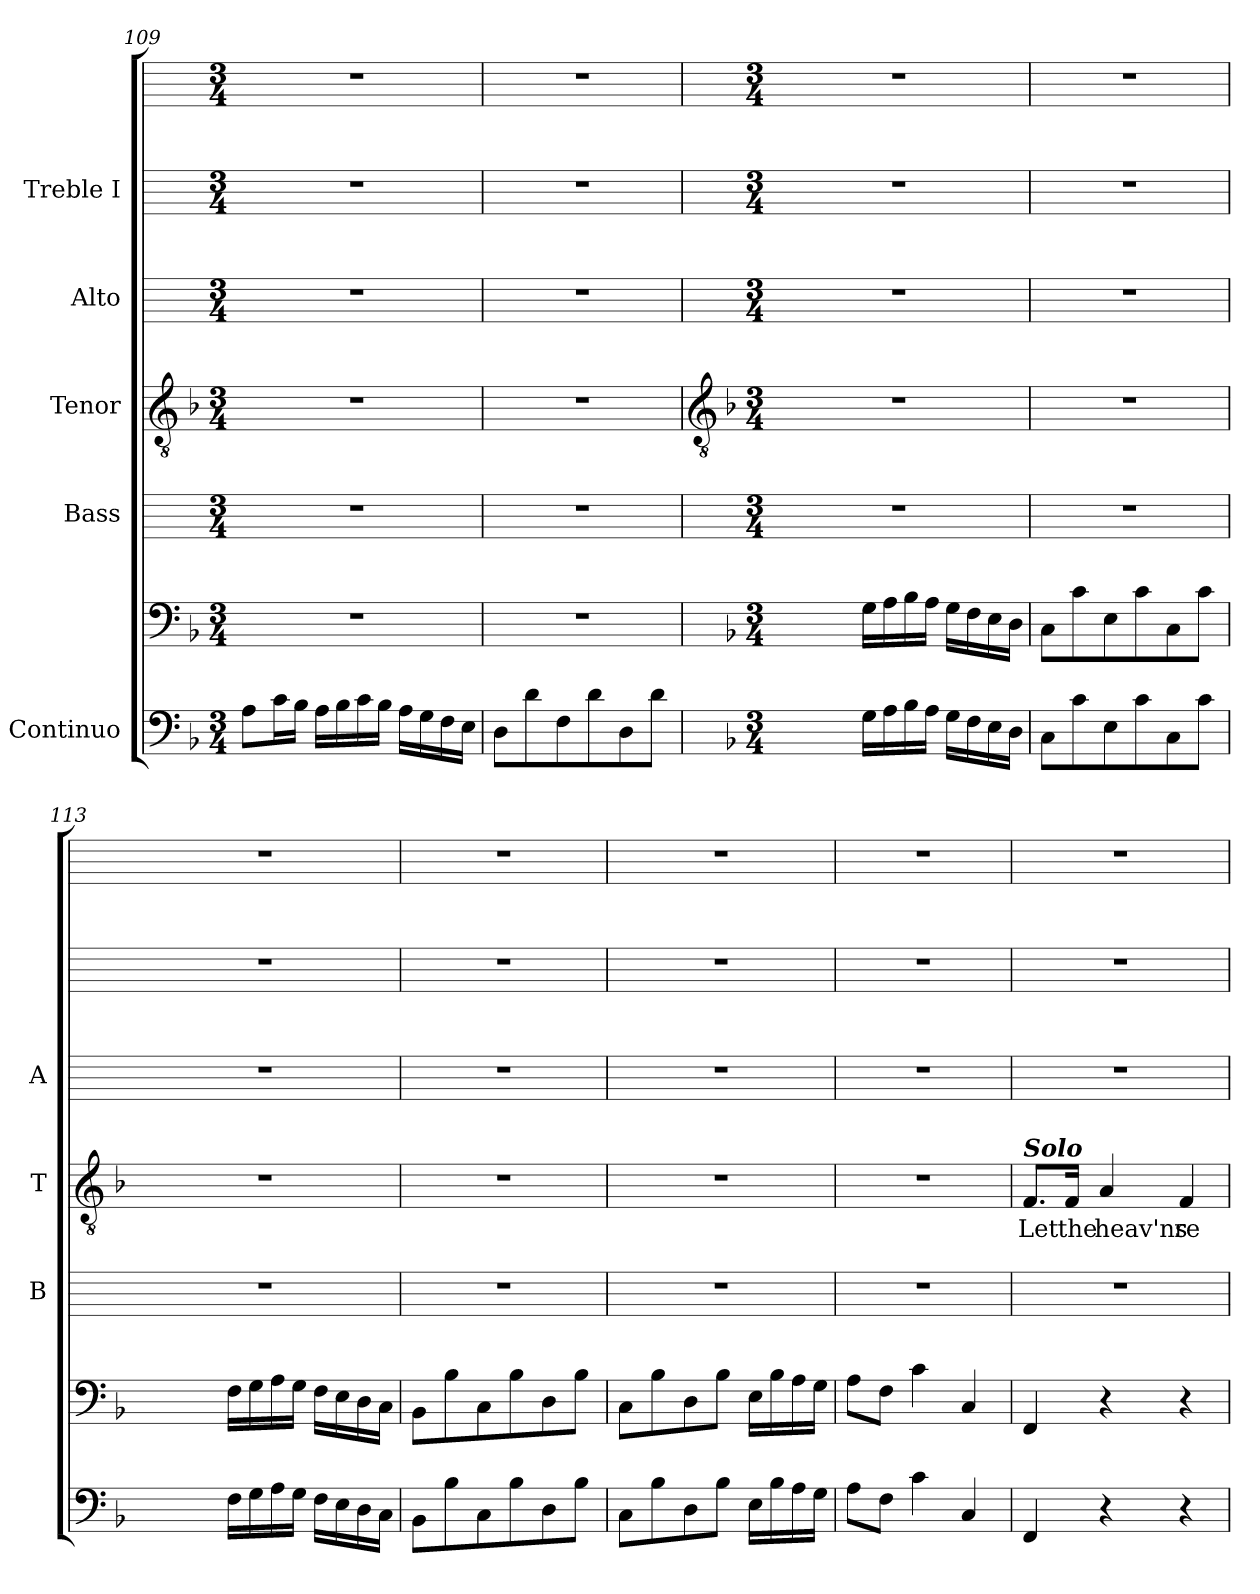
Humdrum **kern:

**kern	**text	**kern	**text	**kern	**kern	**text	**kern	**kern	**kern
*part5	*part5	*part5	*part5	*part4	*part3	*part3	*part2	*part1	*part1
*staff7	*staff7	*staff6	*staff6	*staff5	*staff4	*staff4	*staff3	*staff2	*staff1
*I"Continuo	*	*	*	*I"Bass	*I"Tenor	*	*I"Alto	*I"Treble I	*
*	*	*	*	*I'B	*I'T	*	*I'A	*	*
*clefF4	*	*clefF4	*	*	*clefGv2	*	*	*	*
*k[b-]	*	*k[b-]	*	*	*k[b-]	*	*	*	*
*F:	*	*F:	*	*	*F:	*	*	*	*
*M3/4	*	*M3/4	*	*M3/4	*M3/4	*	*M3/4	*M3/4	*M3/4
=109	=109	=109	=109	=109	=109	=109	=109	=109	=109
!	!	!LO:N:vis=1	!	!	!	!	!	!	!
8AL	.	2.r	.	2.r	2.r	.	2.r	2.r	2.r
16cL	.	.	.	.	.	.	.	.	.
16B-JJ	.	.	.	.	.	.	.	.	.
16ALL	.	.	.	.	.	.	.	.	.
16B-	.	.	.	.	.	.	.	.	.
16c	.	.	.	.	.	.	.	.	.
16B-JJ	.	.	.	.	.	.	.	.	.
16ALL	.	.	.	.	.	.	.	.	.
16G	.	.	.	.	.	.	.	.	.
16F	.	.	.	.	.	.	.	.	.
16EJJ	.	.	.	.	.	.	.	.	.
=110	=110	=110	=110	=110	=110	=110	=110	=110	=110
!	!	!LO:N:vis=1	!	!	!	!	!	!	!
8DL	.	2.r	.	2.r	2.r	.	2.r	2.r	2.r
8d	.	.	.	.	.	.	.	.	.
8F	.	.	.	.	.	.	.	.	.
8d	.	.	.	.	.	.	.	.	.
8D	.	.	.	.	.	.	.	.	.
8dJ	.	.	.	.	.	.	.	.	.
!!LO:LB:g=z
=111	=111	=111	=111	=111	=111	=111	=111	=111	=111
*	*	*	*	*	*clefGv2	*	*	*	*
*k[b-]	*	*k[b-]	*	*	*k[b-]	*	*	*	*
*F:	*	*F:	*	*	*F:	*	*	*	*
*M3/4	*	*M3/4	*	*M3/4	*M3/4	*	*M3/4	*M3/4	*M3/4
!	!LO:LY:b	!	!LO:LY:b	!	!	!	!	!	!
8qqCLyy	6	8qqCLyy	6	.	.	.	.	.	.
!	!	!	!	!	!LO:N:vis=1	!	!	!	!
8ryy	.	8ryy	.	2.r	2.r	.	2.r	2.r	2.r
16B-L	.	16B-L	.	.	.	.	.	.	.
16AJJ	.	16AJJ	.	.	.	.	.	.	.
16GLL	.	16GLL	.	.	.	.	.	.	.
16A	.	16A	.	.	.	.	.	.	.
16B-	.	16B-	.	.	.	.	.	.	.
16AJJ	.	16AJJ	.	.	.	.	.	.	.
16GLL	.	16GLL	.	.	.	.	.	.	.
16F	.	16F	.	.	.	.	.	.	.
16E	.	16E	.	.	.	.	.	.	.
16DJJ	.	16DJJ	.	.	.	.	.	.	.
=112	=112	=112	=112	=112	=112	=112	=112	=112	=112
!	!	!	!	!	!LO:N:vis=1	!	!	!	!
8CL	.	8CL	.	2.r	2.r	.	2.r	2.r	2.r
8c	.	8c	.	.	.	.	.	.	.
8E	.	8E	.	.	.	.	.	.	.
8c	.	8c	.	.	.	.	.	.	.
8C	.	8C	.	.	.	.	.	.	.
8cJ	.	8cJ	.	.	.	.	.	.	.
=113	=113	=113	=113	=113	=113	=113	=113	=113	=113
!	!LO:LY:b	!	!LO:LY:b	!	!	!	!	!	!
8qqCLyy	6	8qqCLyy	6	.	.	.	.	.	.
!	!	!	!	!	!LO:N:vis=1	!	!	!	!
8ryy	.	8ryy	.	2.r	2.r	.	2.r	2.r	2.r
16AL	.	16AL	.	.	.	.	.	.	.
16GJJ	.	16GJJ	.	.	.	.	.	.	.
16FLL	.	16FLL	.	.	.	.	.	.	.
16G	.	16G	.	.	.	.	.	.	.
16A	.	16A	.	.	.	.	.	.	.
16GJJ	.	16GJJ	.	.	.	.	.	.	.
16FLL	.	16FLL	.	.	.	.	.	.	.
16E	.	16E	.	.	.	.	.	.	.
16D	.	16D	.	.	.	.	.	.	.
16CJJ	.	16CJJ	.	.	.	.	.	.	.
=114	=114	=114	=114	=114	=114	=114	=114	=114	=114
!	!	!	!	!	!LO:N:vis=1	!	!	!	!
8BB-L	.	8BB-L	.	2.r	2.r	.	2.r	2.r	2.r
8B-	.	8B-	.	.	.	.	.	.	.
8C	.	8C	.	.	.	.	.	.	.
8B-	.	8B-	.	.	.	.	.	.	.
8D	.	8D	.	.	.	.	.	.	.
8B-J	.	8B-J	.	.	.	.	.	.	.
=115	=115	=115	=115	=115	=115	=115	=115	=115	=115
!	!	!	!	!	!LO:N:vis=1	!	!	!	!
8CL	.	8CL	.	2.r	2.r	.	2.r	2.r	2.r
8B-	.	8B-	.	.	.	.	.	.	.
8D	.	8D	.	.	.	.	.	.	.
8B-J	.	8B-J	.	.	.	.	.	.	.
16ELL	.	16ELL	.	.	.	.	.	.	.
16B-	.	16B-	.	.	.	.	.	.	.
16A	.	16A	.	.	.	.	.	.	.
16GJJ	.	16GJJ	.	.	.	.	.	.	.
=116	=116	=116	=116	=116	=116	=116	=116	=116	=116
!	!	!	!	!	!LO:N:vis=1	!	!	!	!
8AL	.	8AL	.	2.r	2.r	.	2.r	2.r	2.r
8FJ	.	8FJ	.	.	.	.	.	.	.
4c	.	4c	.	.	.	.	.	.	.
4C	.	4C	.	.	.	.	.	.	.
=117	=117	=117	=117	=117	=117	=117	=117	=117	=117
!	!	!	!	!	!LO:TX:a:Bi:t=Solo	!	!	!	!
!	!	!	!	!	!	!LO:LY:b	!	!	!
4FF	.	4FF	.	2.r	8.F/L	Let	2.r	2.r	2.r
!	!	!	!	!	!	!LO:LY:b	!	!	!
.	.	.	.	.	16F/Jk	the	.	.	.
!	!	!	!	!	!	!LO:LY:b	!	!	!
4r	.	4r	.	.	4A	heav'ns	.	.	.
!	!	!	!	!	!	!LO:LY:b	!	!	!
4r	.	4r	.	.	4F	re-	.	.	.
=	=	=	=	=	=	=	=	=	=
*-	*-	*-	*-	*-	*-	*-	*-	*-	*-
